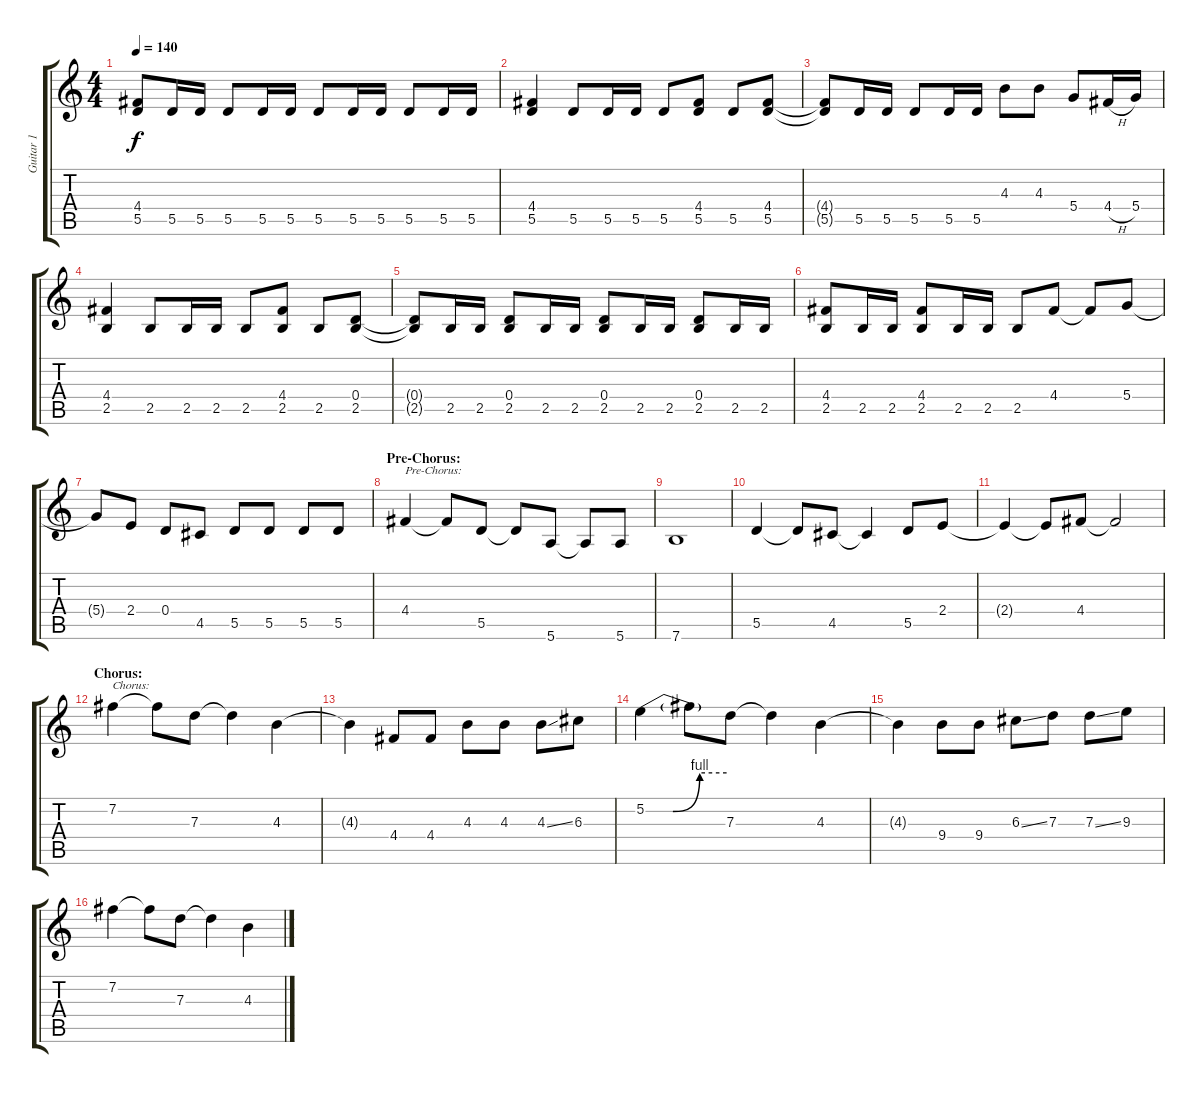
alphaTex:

\track ("Guitar 1" "Guitar 1") {instrument distortionguitar}
\staff {score tabs}
\tuning (E4 B3 G3 D3 A2 E2) {hide}
\ts (4 4)
\tempo 140
\clef g2
\ks c
(4.4{t} 5.5{t}).8{dy f} 5.5.16 5.5.16 5.5.8 5.5.16 5.5.16 5.5.8 5.5.16 5.5.16 5.5.8 5.5.16 5.5.16 |
(4.4 5.5).4 5.5.8 5.5.16 5.5.16 5.5.8 (4.4 5.5).8 5.5.8 (4.4 5.5).8 |
(4.4{t} 5.5{t}).8 5.5.16 5.5.16 5.5.8 5.5.16 5.5.16 4.3.8 4.3.8 5.4.8 4.4{h}.16 5.4.16 |
(4.4 2.5).4 2.5.8 2.5.16 2.5.16 2.5.8 (4.4 2.5).8 2.5.8 (0.4 2.5).8 |
(0.4{t} 2.5{t}).8 2.5.16 2.5.16 (0.4 2.5).8 2.5.16 2.5.16 (0.4 2.5).8 2.5.16 2.5.16 (0.4 2.5).8 2.5.16 2.5.16 |
(4.4 2.5).8 2.5.16 2.5.16 (4.4 2.5).8 2.5.16 2.5.16 2.5.8 4.4.8 4.4{t}.8 5.4.8 |
5.4{t}.8 2.4.8 0.4.8 4.5.8 5.5.8 5.5.8 5.5.8 5.5.8 |
\section ("" "Pre-Chorus:")
4.4.4{txt "Pre-Chorus:"} 4.4{t}.8 5.5.8 5.5{t}.8 5.6.8 5.6{t}.8 5.6.8 |
7.6.1 |
5.5.4 5.5{t}.8 4.5.8 4.5{t}.4 5.5.8 2.4.8 |
2.4{t}.4 2.4{t}.8 4.4.8 4.4{t}.2 |
\section ("" "Chorus:")
7.2.4{txt "Chorus:"} 7.2{t}.8 7.3.8 7.3{t}.4 4.3.4 |
4.3{t}.4 4.4.8 4.4.8 4.3.8 4.3.8 4.3{ss}.8 6.3.8 |
5.2{be (custom 0 0 20 0 40 4 60 4)}.4 5.2{t}.8 7.3.8 7.3{t}.4 4.3.4 |
4.3{t}.4 9.4.8 9.4.8 6.3{ss}.8 7.3.8 7.3{ss}.8 9.3.8 |
7.2.4 7.2{t}.8 7.3.8 7.3{t}.4 4.3.4
